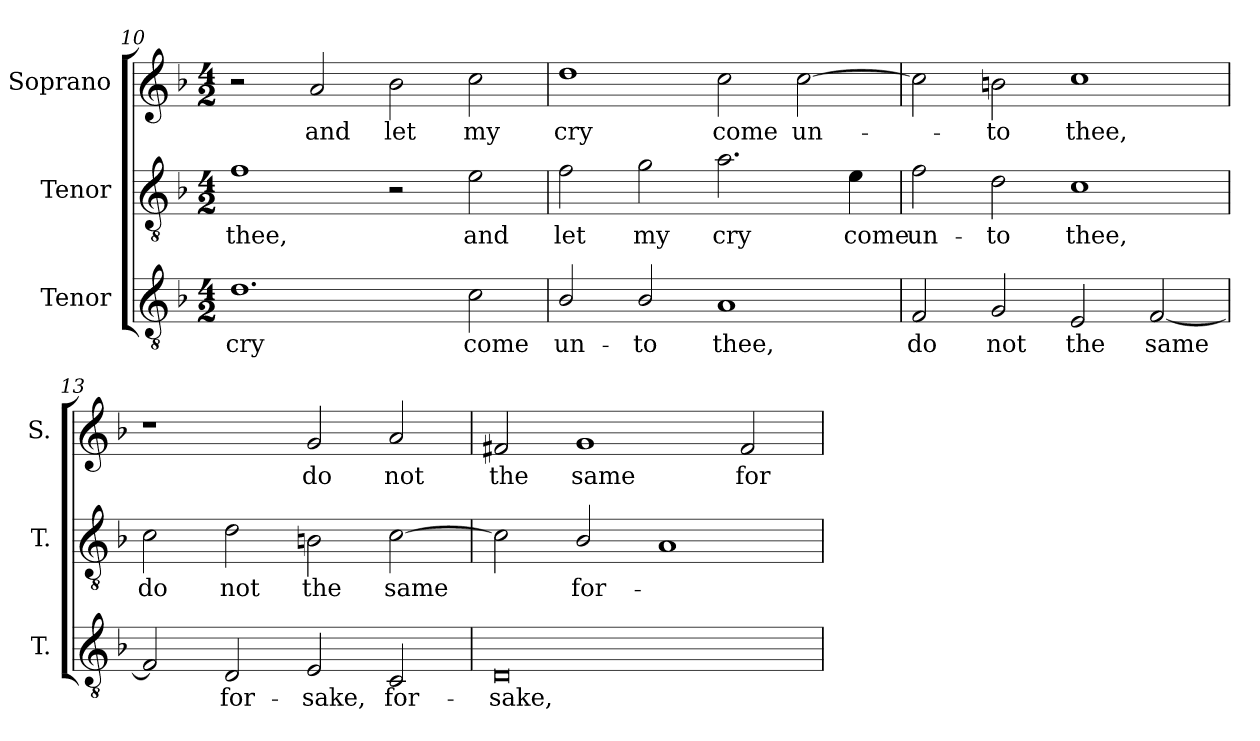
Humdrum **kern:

**kern	**text	**kern	**text	**kern	**text
*part3	*part3	*part2	*part2	*part1	*part1
*staff3	*staff3	*staff2	*staff2	*staff1	*staff1
*I"Tenor	*	*I"Tenor	*	*I"Soprano	*
*I'T.	*	*I'T.	*	*I'S.	*
!!LO:LB:g=z
*clefGv2	*	*clefGv2	*	*clefG2	*
*ITrd7c12	*	*ITrd7c12	*	*	*
*k[b-]	*	*k[b-]	*	*k[b-]	*
*F:	*	*F:	*	*F:	*
*M4/2	*	*M4/2	*	*M4/2	*
=10	=10	=10	=10	=10	=10
!	!LO:LY:b:color=#000000	!	!	!	!
!	!	!	!LO:LY:b:color=#000000	!	!
1.Di	cry	1Fi	thee,	2r	.
!	!	!	!	!	!LO:LY:b:color=#000000
.	.	.	.	2ai/	and
!	!	!	!	!	!LO:LY:b:color=#000000
.	.	2r	.	2b-i\	let
!	!LO:LY:b:color=#000000	!	!	!	!
!	!	!	!LO:LY:b:color=#000000	!	!
!	!	!	!	!	!LO:LY:b:color=#000000
2Ci\	come	2Ei\	and	2cci\	my
=11	=11	=11	=11	=11	=11
!	!LO:LY:b:color=#000000	!	!	!	!
!	!	!	!LO:LY:b:color=#000000	!	!
!	!	!	!	!	!LO:LY:b:color=#000000
2BB-i/	un-	2Fi\	let	1ddi	cry
!	!LO:LY:b:color=#000000	!	!	!	!
!	!	!	!LO:LY:b:color=#000000	!	!
2BB-i/	-to	2Gi\	my	.	.
!	!LO:LY:b:color=#000000	!	!	!	!
!	!	!	!LO:LY:b:color=#000000	!	!
!	!	!	!	!	!LO:LY:b:color=#000000
1AAi	thee,	2.Ai\	cry	2cci\	come
!	!	!	!	!	!LO:LY:b:color=#000000
.	.	.	.	[2cci\	un-
!	!	!	!LO:LY:b:color=#000000	!	!
.	.	4Ei\	come	.	.
=12	=12	=12	=12	=12	=12
!	!LO:LY:b:color=#000000	!	!	!	!
!	!	!	!LO:LY:b:color=#000000	!	!
2FFi/	do	2Fi\	un-	2cci\]	.
!	!LO:LY:b:color=#000000	!	!	!	!
!	!	!	!LO:LY:b:color=#000000	!	!
!	!	!	!	!	!LO:LY:b:color=#000000
2GGi/	not	2Di\	-to	2bni\	-to
!	!LO:LY:b:color=#000000	!	!	!	!
!	!	!	!LO:LY:b:color=#000000	!	!
!	!	!	!	!	!LO:LY:b:color=#000000
2EEi/	the	1Ci	thee,	1cci	thee,
!	!LO:LY:b:color=#000000	!	!	!	!
[2FFi/	same	.	.	.	.
=13	=13	=13	=13	=13	=13
!	!	!	!LO:LY:b:color=#000000	!	!
2FFi/]	.	2Ci\	do	1r	.
!	!LO:LY:b:color=#000000	!	!	!	!
!	!	!	!LO:LY:b:color=#000000	!	!
2DDi/	for-	2Di\	not	.	.
!	!LO:LY:b:color=#000000	!	!	!	!
!	!	!	!LO:LY:b:color=#000000	!	!
!	!	!	!	!	!LO:LY:b:color=#000000
2EEi/	-sake,	2BBni\	the	2gi/	do
!	!LO:LY:b:color=#000000	!	!	!	!
!	!	!	!LO:LY:b:color=#000000	!	!
!	!	!	!	!	!LO:LY:b:color=#000000
2CCi/	for-	[2Ci\	same	2ai/	not
=14	=14	=14	=14	=14	=14
!	!LO:LY:b:color=#000000	!	!	!	!
!	!	!	!	!	!LO:LY:b:color=#000000
0DDi	-sake,	2Ci\]	.	2f#Xi/	the
!	!	!	!LO:LY:b:color=#000000	!	!
!	!	!	!	!	!LO:LY:b:color=#000000
.	.	2BB-i/	for-	1gi	same
.	.	1AAi	.	.	.
!	!	!	!	!	!LO:LY:b:color=#000000
.	.	.	.	2f#i/	for-
=	=	=	=	=	=
*-	*-	*-	*-	*-	*-
